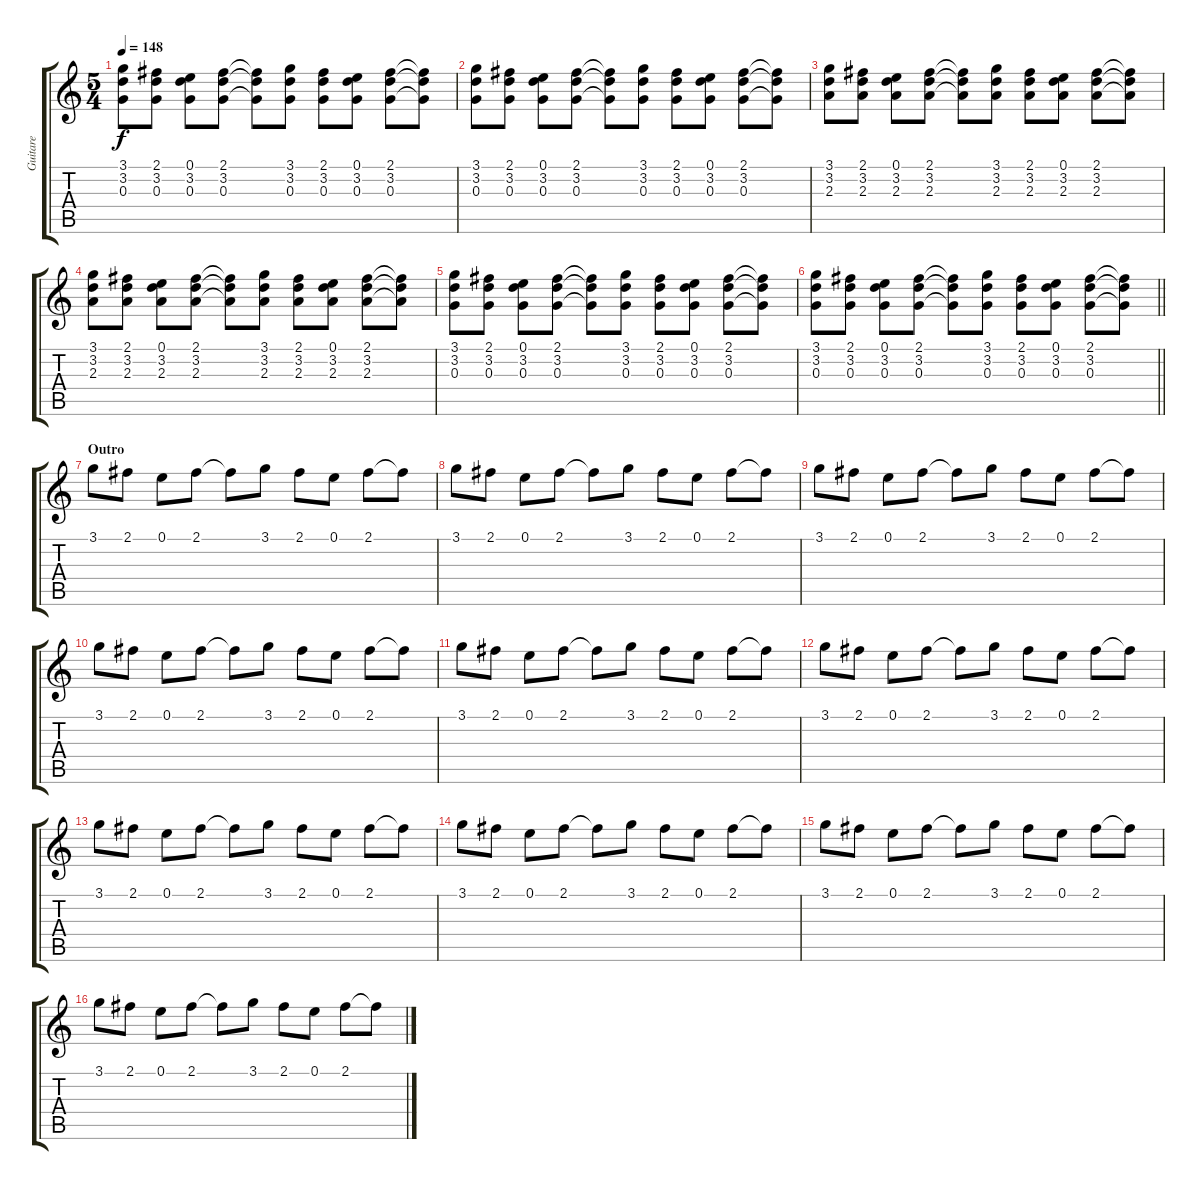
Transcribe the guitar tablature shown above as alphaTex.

\track ("Guitare" "Guitare") {instrument distortionguitar}
\staff {score tabs}
\tuning (E4 B3 G3 D3 A2 D2) {hide}
\ts (5 4)
\tempo 148
\clef g2
\ks c
(3.1 3.2 0.3).8{dy f} (2.1 3.2 0.3).8 (0.1 3.2 0.3).8 (2.1 3.2 0.3).8 (2.1{t} 3.2{t} 0.3{t}).8 (3.1 3.2 0.3).8 (2.1 3.2 0.3).8 (0.1 3.2 0.3).8 (2.1 3.2 0.3).8 (2.1{t} 3.2{t} 0.3{t}).8 |
(3.1 3.2 0.3).8 (2.1 3.2 0.3).8 (0.1 3.2 0.3).8 (2.1 3.2 0.3).8 (2.1{t} 3.2{t} 0.3{t}).8 (3.1 3.2 0.3).8 (2.1 3.2 0.3).8 (0.1 3.2 0.3).8 (2.1 3.2 0.3).8 (2.1{t} 3.2{t} 0.3{t}).8 |
(3.1 3.2 2.3).8 (2.1 3.2 2.3).8 (0.1 3.2 2.3).8 (2.1 3.2 2.3).8 (2.1{t} 3.2{t} 2.3{t}).8 (3.1 3.2 2.3).8 (2.1 3.2 2.3).8 (0.1 3.2 2.3).8 (2.1 3.2 2.3).8 (2.1{t} 3.2{t} 2.3{t}).8 |
(3.1 3.2 2.3).8 (2.1 3.2 2.3).8 (0.1 3.2 2.3).8 (2.1 3.2 2.3).8 (2.1{t} 3.2{t} 2.3{t}).8 (3.1 3.2 2.3).8 (2.1 3.2 2.3).8 (0.1 3.2 2.3).8 (2.1 3.2 2.3).8 (2.1{t} 3.2{t} 2.3{t}).8 |
(3.1 3.2 0.3).8 (2.1 3.2 0.3).8 (0.1 3.2 0.3).8 (2.1 3.2 0.3).8 (2.1{t} 3.2{t} 0.3{t}).8 (3.1 3.2 0.3).8 (2.1 3.2 0.3).8 (0.1 3.2 0.3).8 (2.1 3.2 0.3).8 (2.1{t} 3.2{t} 0.3{t}).8 |
\barLineRight lightlight
(3.1 3.2 0.3).8 (2.1 3.2 0.3).8 (0.1 3.2 0.3).8 (2.1 3.2 0.3).8 (2.1{t} 3.2{t} 0.3{t}).8 (3.1 3.2 0.3).8 (2.1 3.2 0.3).8 (0.1 3.2 0.3).8 (2.1 3.2 0.3).8 (2.1{t} 3.2{t} 0.3{t}).8 |
\section ("" "Outro")
3.1.8 2.1.8 0.1.8 2.1.8 2.1{t}.8 3.1.8 2.1.8 0.1.8 2.1.8 2.1{t}.8 |
3.1.8 2.1.8 0.1.8 2.1.8 2.1{t}.8 3.1.8 2.1.8 0.1.8 2.1.8 2.1{t}.8 |
3.1.8 2.1.8 0.1.8 2.1.8 2.1{t}.8 3.1.8 2.1.8 0.1.8 2.1.8 2.1{t}.8 |
3.1.8 2.1.8 0.1.8 2.1.8 2.1{t}.8 3.1.8 2.1.8 0.1.8 2.1.8 2.1{t}.8 |
3.1.8 2.1.8 0.1.8 2.1.8 2.1{t}.8 3.1.8 2.1.8 0.1.8 2.1.8 2.1{t}.8 |
3.1.8 2.1.8 0.1.8 2.1.8 2.1{t}.8 3.1.8 2.1.8 0.1.8 2.1.8 2.1{t}.8 |
3.1.8 2.1.8 0.1.8 2.1.8 2.1{t}.8 3.1.8 2.1.8 0.1.8 2.1.8 2.1{t}.8 |
3.1.8 2.1.8 0.1.8 2.1.8 2.1{t}.8 3.1.8 2.1.8 0.1.8 2.1.8 2.1{t}.8 |
3.1.8 2.1.8 0.1.8 2.1.8 2.1{t}.8 3.1.8 2.1.8 0.1.8 2.1.8 2.1{t}.8 |
3.1.8 2.1.8 0.1.8 2.1.8 2.1{t}.8 3.1.8 2.1.8 0.1.8 2.1.8 2.1{t}.8
